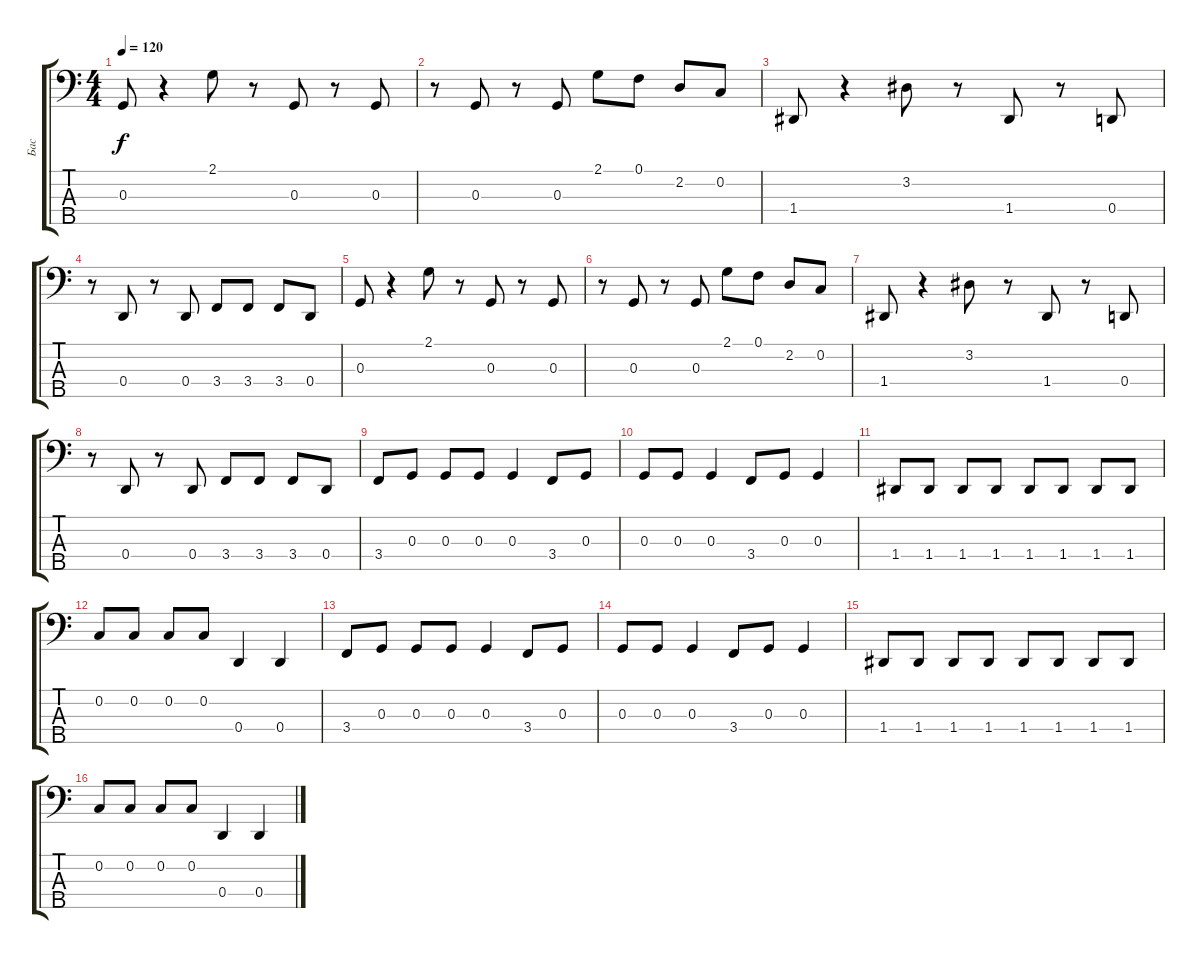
\track ("Бас" "Бас") {instrument electricbassfinger}
\staff {score tabs}
\tuning (F2 C2 G1 D1 A0) {hide}
\ts (4 4)
\tempo 120
\clef f4
\ks c
0.3.8{dy f} r.4 2.1.8 r.8 0.3.8 r.8 0.3.8 |
r.8 0.3.8 r.8 0.3.8 2.1.8 0.1.8 2.2.8 0.2.8 |
1.4.8 r.4 3.2.8 r.8 1.4.8 r.8 0.4.8 |
r.8 0.4.8 r.8 0.4.8 3.4.8 3.4.8 3.4.8 0.4.8 |
0.3.8 r.4 2.1.8 r.8 0.3.8 r.8 0.3.8 |
r.8 0.3.8 r.8 0.3.8 2.1.8 0.1.8 2.2.8 0.2.8 |
1.4.8 r.4 3.2.8 r.8 1.4.8 r.8 0.4.8 |
r.8 0.4.8 r.8 0.4.8 3.4.8 3.4.8 3.4.8 0.4.8 |
3.4.8 0.3.8 0.3.8 0.3.8 0.3.4 3.4.8 0.3.8 |
0.3.8 0.3.8 0.3.4 3.4.8 0.3.8 0.3.4 |
1.4.8 1.4.8 1.4.8 1.4.8 1.4.8 1.4.8 1.4.8 1.4.8 |
0.2.8 0.2.8 0.2.8 0.2.8 0.4.4 0.4.4 |
3.4.8 0.3.8 0.3.8 0.3.8 0.3.4 3.4.8 0.3.8 |
0.3.8 0.3.8 0.3.4 3.4.8 0.3.8 0.3.4 |
1.4.8 1.4.8 1.4.8 1.4.8 1.4.8 1.4.8 1.4.8 1.4.8 |
0.2.8 0.2.8 0.2.8 0.2.8 0.4.4 0.4.4
